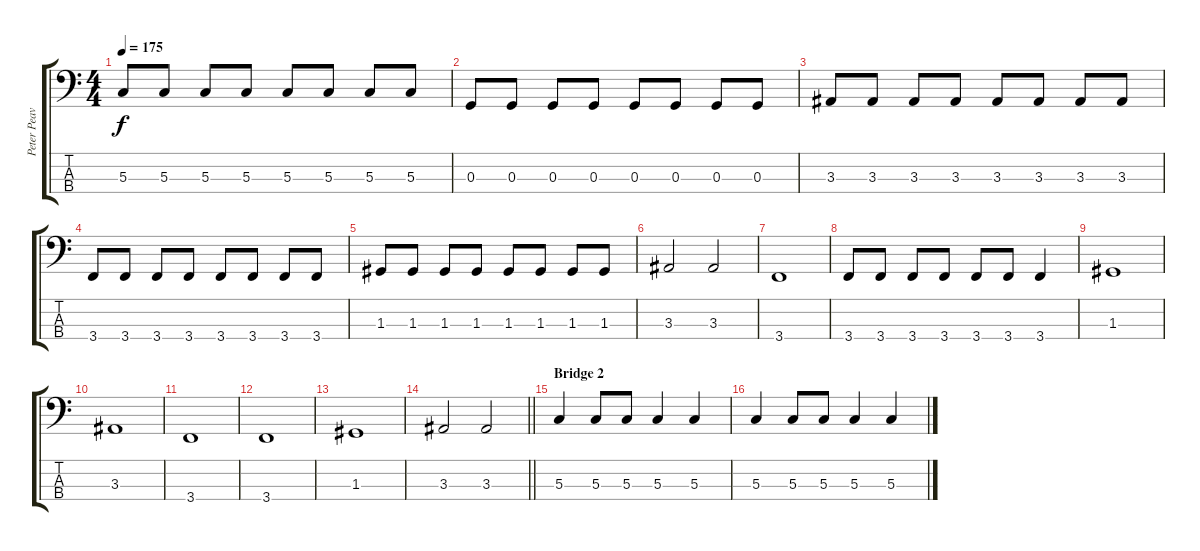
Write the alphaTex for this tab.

\track ("Peter Peavy Wagner" "Peter Peav") {instrument electricbasspick}
\staff {score tabs}
\tuning (F2 C2 G1 D1) {hide}
\ts (4 4)
\tempo 175
\clef f4
\ks c
5.3.8{dy f} 5.3.8 5.3.8 5.3.8 5.3.8 5.3.8 5.3.8 5.3.8 |
0.3.8 0.3.8 0.3.8 0.3.8 0.3.8 0.3.8 0.3.8 0.3.8 |
3.3.8 3.3.8 3.3.8 3.3.8 3.3.8 3.3.8 3.3.8 3.3.8 |
3.4.8 3.4.8 3.4.8 3.4.8 3.4.8 3.4.8 3.4.8 3.4.8 |
1.3.8 1.3.8 1.3.8 1.3.8 1.3.8 1.3.8 1.3.8 1.3.8 |
3.3.2 3.3.2 |
3.4.1 |
3.4.8 3.4.8 3.4.8 3.4.8 3.4.8 3.4.8 3.4.4 |
1.3.1 |
3.3.1 |
3.4.1 |
3.4.1 |
1.3.1 |
\barLineRight lightlight
3.3.2 3.3.2 |
\section ("" "Bridge 2")
5.3.4 5.3.8 5.3.8 5.3.4 5.3.4 |
5.3.4 5.3.8 5.3.8 5.3.4 5.3.4
